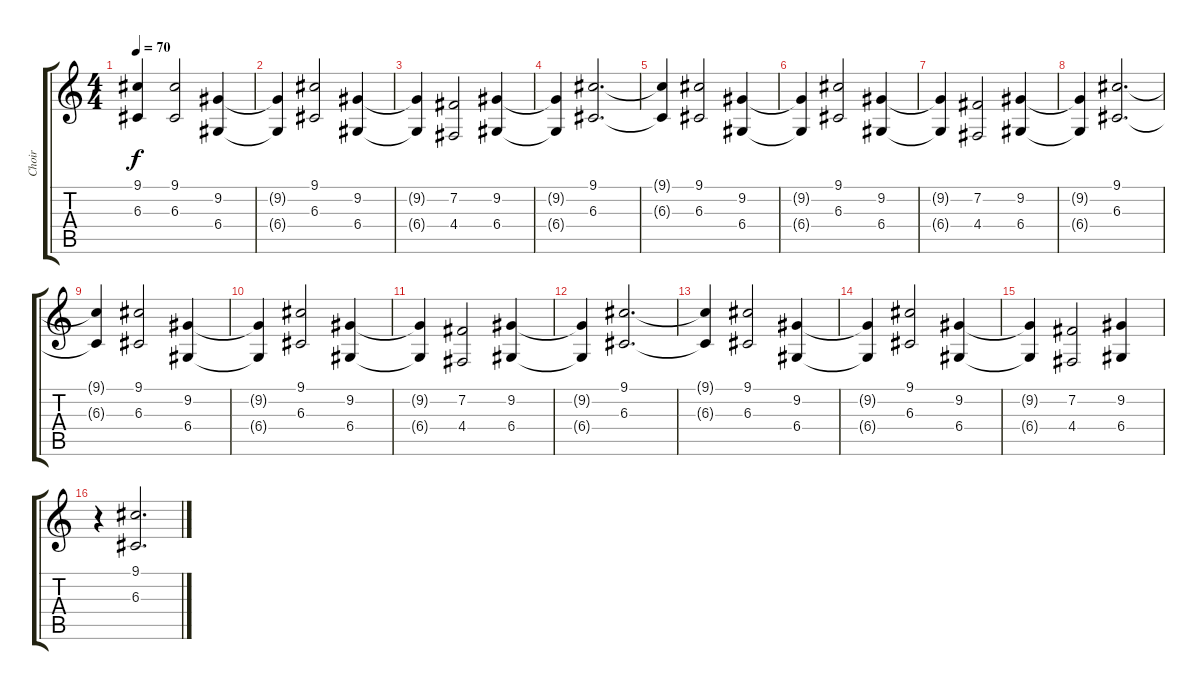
\track ("Choir" "Choir") {instrument choiraahs}
\staff {score tabs}
\tuning (E4 B3 G3 D3 A2 E2) {hide}
\ts (4 4)
\tempo 70
\clef g2
\ks c
(9.1{t} 6.3{t}).4{dy f} (9.1 6.3).2 (9.2 6.4).4 |
(9.2{t} 6.4{t}).4 (9.1 6.3).2 (9.2 6.4).4 |
(9.2{t} 6.4{t}).4 (7.2 4.4).2 (9.2 6.4).4 |
(9.2{t} 6.4{t}).4 (9.1 6.3).2{d} |
(9.1{t} 6.3{t}).4 (9.1 6.3).2 (9.2 6.4).4 |
(9.2{t} 6.4{t}).4 (9.1 6.3).2 (9.2 6.4).4 |
(9.2{t} 6.4{t}).4 (7.2 4.4).2 (9.2 6.4).4 |
(9.2{t} 6.4{t}).4 (9.1 6.3).2{d} |
(9.1{t} 6.3{t}).4 (9.1 6.3).2 (9.2 6.4).4 |
(9.2{t} 6.4{t}).4 (9.1 6.3).2 (9.2 6.4).4 |
(9.2{t} 6.4{t}).4 (7.2 4.4).2 (9.2 6.4).4 |
(9.2{t} 6.4{t}).4 (9.1 6.3).2{d} |
(9.1{t} 6.3{t}).4 (9.1 6.3).2 (9.2 6.4).4 |
(9.2{t} 6.4{t}).4 (9.1 6.3).2 (9.2 6.4).4 |
(9.2{t} 6.4{t}).4 (7.2 4.4).2 (9.2 6.4).4 |
r.4 (9.1 6.3).2{d}
